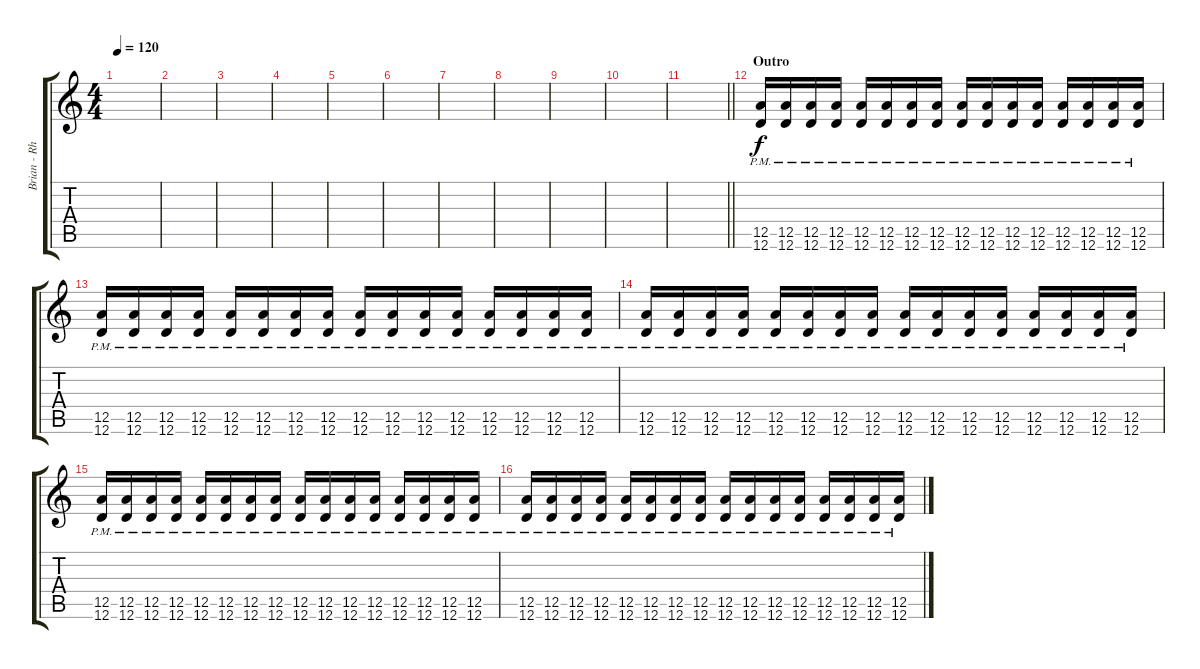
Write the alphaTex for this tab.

\track ("Brian - Rhythm Guitar II" "Brian - Rh") {instrument electricguitarjazz}
\staff {score tabs}
\tuning (E4 B3 G3 D3 A2 D2) {hide}
\ts (4 4)
\tempo 120
\clef g2
\ks c
|
|
|
|
|
|
|
|
|
|
\barLineRight lightlight
|
\section ("" "Outro")
(12.5{pm} 12.6{pm}).16 (12.5{pm} 12.6{pm}).16 (12.5{pm} 12.6{pm}).16 (12.5{pm} 12.6{pm}).16 (12.5{pm} 12.6{pm}).16 (12.5{pm} 12.6{pm}).16 (12.5{pm} 12.6{pm}).16 (12.5{pm} 12.6{pm}).16 (12.5{pm} 12.6{pm}).16 (12.5{pm} 12.6{pm}).16 (12.5{pm} 12.6{pm}).16 (12.5{pm} 12.6{pm}).16 (12.5{pm} 12.6{pm}).16 (12.5{pm} 12.6{pm}).16 (12.5{pm} 12.6{pm}).16 (12.5{pm} 12.6{pm}).16 |
(12.5{pm} 12.6{pm}).16 (12.5{pm} 12.6{pm}).16 (12.5{pm} 12.6{pm}).16 (12.5{pm} 12.6{pm}).16 (12.5{pm} 12.6{pm}).16 (12.5{pm} 12.6{pm}).16 (12.5{pm} 12.6{pm}).16 (12.5{pm} 12.6{pm}).16 (12.5{pm} 12.6{pm}).16 (12.5{pm} 12.6{pm}).16 (12.5{pm} 12.6{pm}).16 (12.5{pm} 12.6{pm}).16 (12.5{pm} 12.6{pm}).16 (12.5{pm} 12.6{pm}).16 (12.5{pm} 12.6{pm}).16 (12.5{pm} 12.6{pm}).16 |
(12.5{pm} 12.6{pm}).16 (12.5{pm} 12.6{pm}).16 (12.5{pm} 12.6{pm}).16 (12.5{pm} 12.6{pm}).16 (12.5{pm} 12.6{pm}).16 (12.5{pm} 12.6{pm}).16 (12.5{pm} 12.6{pm}).16 (12.5{pm} 12.6{pm}).16 (12.5{pm} 12.6{pm}).16 (12.5{pm} 12.6{pm}).16 (12.5{pm} 12.6{pm}).16 (12.5{pm} 12.6{pm}).16 (12.5{pm} 12.6{pm}).16 (12.5{pm} 12.6{pm}).16 (12.5{pm} 12.6{pm}).16 (12.5{pm} 12.6{pm}).16 |
(12.5{pm} 12.6{pm}).16 (12.5{pm} 12.6{pm}).16 (12.5{pm} 12.6{pm}).16 (12.5{pm} 12.6{pm}).16 (12.5{pm} 12.6{pm}).16 (12.5{pm} 12.6{pm}).16 (12.5{pm} 12.6{pm}).16 (12.5{pm} 12.6{pm}).16 (12.5{pm} 12.6{pm}).16 (12.5{pm} 12.6{pm}).16 (12.5{pm} 12.6{pm}).16 (12.5{pm} 12.6{pm}).16 (12.5{pm} 12.6{pm}).16 (12.5{pm} 12.6{pm}).16 (12.5{pm} 12.6{pm}).16 (12.5{pm} 12.6{pm}).16 |
(12.5{pm} 12.6{pm}).16 (12.5{pm} 12.6{pm}).16 (12.5{pm} 12.6{pm}).16 (12.5{pm} 12.6{pm}).16 (12.5{pm} 12.6{pm}).16 (12.5{pm} 12.6{pm}).16 (12.5{pm} 12.6{pm}).16 (12.5{pm} 12.6{pm}).16 (12.5{pm} 12.6{pm}).16 (12.5{pm} 12.6{pm}).16 (12.5{pm} 12.6{pm}).16 (12.5{pm} 12.6{pm}).16 (12.5{pm} 12.6{pm}).16 (12.5{pm} 12.6{pm}).16 (12.5{pm} 12.6{pm}).16 (12.5{pm} 12.6{pm}).16
